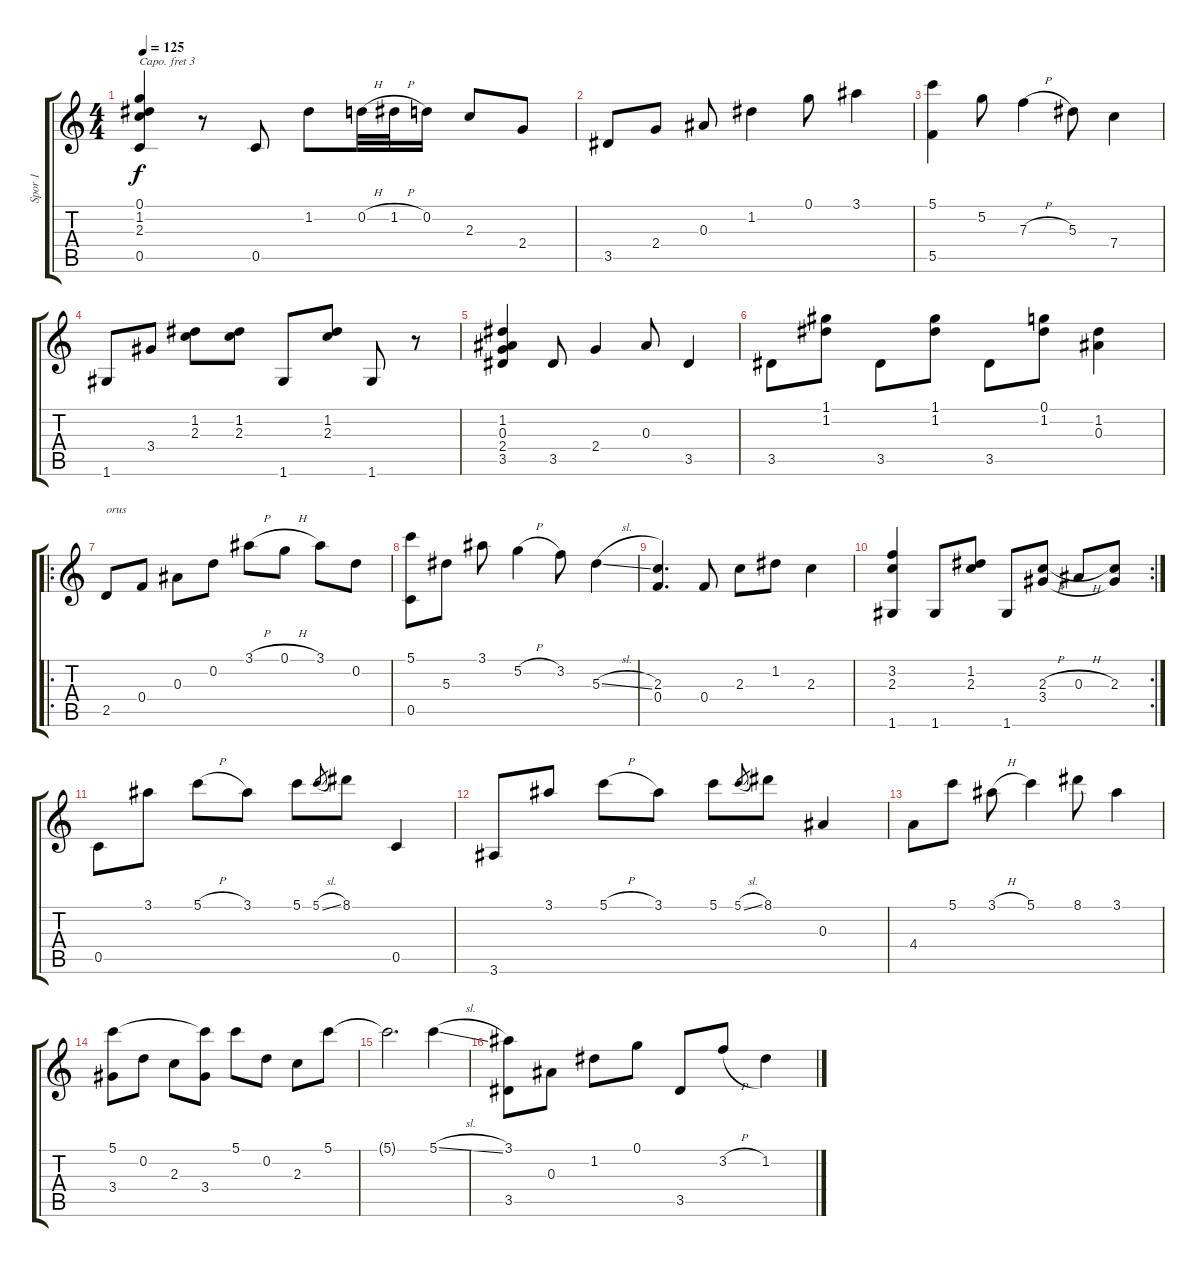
\track ("Spor 1" "Spor 1") {instrument acousticguitarnylon}
\staff {score tabs}
\capo 3
\tuning (E4 B3 G3 D3 A2 E2) {hide}
\ts (4 4)
\tempo 125
\clef g2
\ks c
(0.1{t} 1.2{t} 2.3{t} 0.5{t}).4{dy f} r.8 0.5.8 1.2.8 0.2{h}.32 1.2{h}.32 0.2.16 2.3.8 2.4.8 |
3.5.8 2.4.8 0.3.8 1.2.4 0.1.8 3.1.4 |
(5.1 5.5).4 5.2.8 7.3{h}.4 5.3.8 7.4.4 |
1.6.8 3.4.8 (1.2 2.3).8 (1.2 2.3).8 1.6.8 (1.2 2.3).8 1.6.8 r.8 |
(1.2 0.3 2.4 3.5).4 3.5.8 2.4.4 0.3.8 3.5.4 |
3.5.8 (1.1 1.2).8 3.5.8 (1.1 1.2).8 3.5.8 (0.1 1.2).8 (1.2 0.3).4 |
\ro
2.5.8{txt "orus"} 0.4.8 0.3.8 0.2.8 3.1{h}.8 0.1{h}.8 3.1.8 0.2.8 |
(5.1 0.5).8 5.3.8 3.1.8 5.2{h}.4 3.2.8 5.3{sl}.4 |
(2.3 0.4).4{d} 0.4.8 2.3.8 1.2.8 2.3.4 |
\rc 2
(3.2 2.3 1.6).4 1.6.8 (1.2 2.3).8 1.6.8 (2.3{h} 3.4).8 0.3{h}.8 (2.3 3.4{t}).8 |
0.5.8 3.1.8 5.1{h}.8 3.1.8 5.1.8 5.1{sl}.8{gr} 8.1.8 0.5.4 |
3.6.8 3.1.8 5.1{h}.8 3.1.8 5.1.8 5.1{sl}.8{gr} 8.1.8 0.3.4 |
4.4.8 5.1.8 3.1{h}.8 5.1.4 8.1.8 3.1.4 |
(5.1 3.4).8 0.2.8 2.3.8 (5.1{t} 3.4).8 5.1.8 0.2.8 2.3.8 5.1.8 |
5.1{t}.2{d} 5.1{sl}.4 |
(3.1 3.5).8 0.3.8 1.2.8 0.1.8 3.5.8 3.2{h}.8 1.2.4
